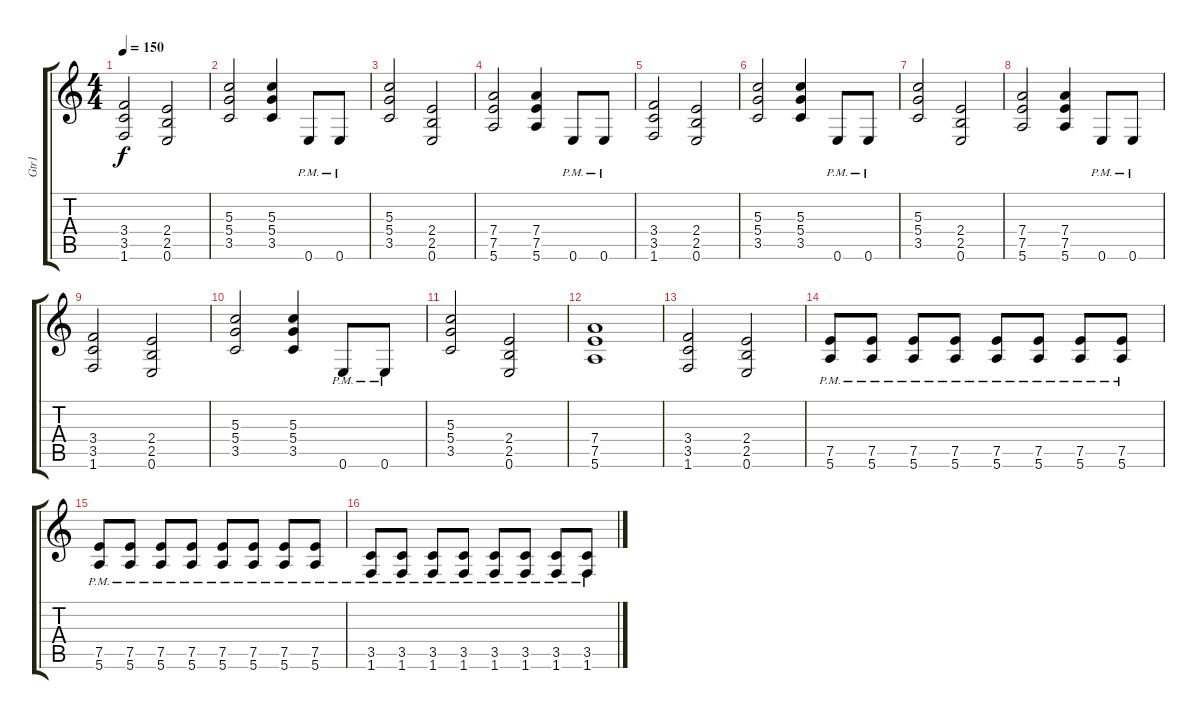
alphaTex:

\track ("Gtr1" "Gtr1") {instrument overdrivenguitar}
\staff {score tabs}
\tuning (E4 B3 G3 D3 A2 E2) {hide}
\ts (4 4)
\tempo 150
\clef g2
\ks c
(3.4 3.5 1.6).2{dy f} (2.4 2.5 0.6).2 |
(5.3 5.4 3.5).2 (5.3 5.4 3.5).4 0.6{pm}.8 0.6{pm}.8 |
(5.3 5.4 3.5).2 (2.4 2.5 0.6).2 |
(7.4 7.5 5.6).2 (7.4 7.5 5.6).4 0.6{pm}.8 0.6{pm}.8 |
(3.4 3.5 1.6).2 (2.4 2.5 0.6).2 |
(5.3 5.4 3.5).2 (5.3 5.4 3.5).4 0.6{pm}.8 0.6{pm}.8 |
(5.3 5.4 3.5).2 (2.4 2.5 0.6).2 |
(7.4 7.5 5.6).2 (7.4 7.5 5.6).4 0.6{pm}.8 0.6{pm}.8 |
(3.4 3.5 1.6).2 (2.4 2.5 0.6).2 |
(5.3 5.4 3.5).2 (5.3 5.4 3.5).4 0.6{pm}.8 0.6{pm}.8 |
(5.3 5.4 3.5).2 (2.4 2.5 0.6).2 |
(7.4 7.5 5.6).1 |
(3.4 3.5 1.6).2 (2.4 2.5 0.6).2 |
(7.5{pm} 5.6{pm}).8 (7.5{pm} 5.6{pm}).8 (7.5{pm} 5.6{pm}).8 (7.5{pm} 5.6{pm}).8 (7.5{pm} 5.6{pm}).8 (7.5{pm} 5.6{pm}).8 (7.5{pm} 5.6{pm}).8 (7.5{pm} 5.6{pm}).8 |
(7.5{pm} 5.6{pm}).8 (7.5{pm} 5.6{pm}).8 (7.5{pm} 5.6{pm}).8 (7.5{pm} 5.6{pm}).8 (7.5{pm} 5.6{pm}).8 (7.5{pm} 5.6{pm}).8 (7.5{pm} 5.6{pm}).8 (7.5{pm} 5.6{pm}).8 |
(3.5{pm} 1.6{pm}).8 (3.5{pm} 1.6{pm}).8 (3.5{pm} 1.6{pm}).8 (3.5{pm} 1.6{pm}).8 (3.5{pm} 1.6{pm}).8 (3.5{pm} 1.6{pm}).8 (3.5{pm} 1.6{pm}).8 (3.5{pm} 1.6{pm}).8
